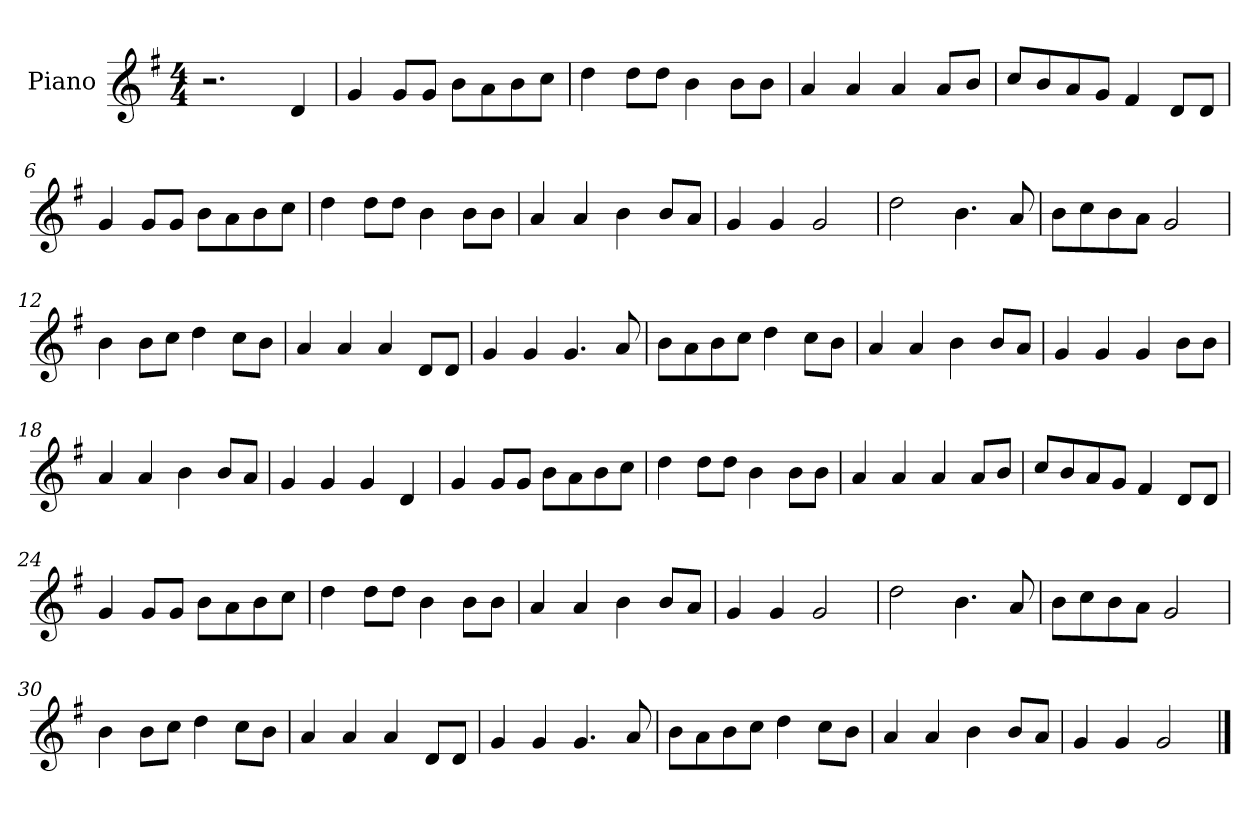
**kern
*part1
*staff1
*I"Piano
*I'Pno
*clefG2
*k[f#]
*M4/4
=1
2.r
4d/
=2
4g/
8g/L
8g/J
8b\L
8a\
8b\
8cc\J
=3
4dd\
8dd\L
8dd\J
4b\
8b\L
8b\J
=4
4a/
4a/
4a/
8a/L
8b/J
=5
8cc/L
8b/
8a/
8g/J
4f#/
8d/L
8d/J
=6
4g/
8g/L
8g/J
8b\L
8a\
8b\
8cc\J
=7
4dd\
8dd\L
8dd\J
4b\
8b\L
8b\J
=8
4a/
4a/
4b\
8b/L
8a/J
=9
4g/
4g/
2g/
=10
2dd\
4.b\
8a/
=11
8b\L
8cc\
8b\
8a\J
2g/
=12
4b\
8b\L
8cc\J
4dd\
8cc\L
8b\J
=13
4a/
4a/
4a/
8d/L
8d/J
=14
4g/
4g/
4.g/
8a/
=15
8b\L
8a\
8b\
8cc\J
4dd\
8cc\L
8b\J
=16
4a/
4a/
4b\
8b/L
8a/J
=17
4g/
4g/
4g/
8b\L
8b\J
=18
4a/
4a/
4b\
8b/L
8a/J
=19
4g/
4g/
4g/
4d/
=20
4g/
8g/L
8g/J
8b\L
8a\
8b\
8cc\J
=21
4dd\
8dd\L
8dd\J
4b\
8b\L
8b\J
=22
4a/
4a/
4a/
8a/L
8b/J
=23
8cc/L
8b/
8a/
8g/J
4f#/
8d/L
8d/J
=24
4g/
8g/L
8g/J
8b\L
8a\
8b\
8cc\J
=25
4dd\
8dd\L
8dd\J
4b\
8b\L
8b\J
=26
4a/
4a/
4b\
8b/L
8a/J
=27
4g/
4g/
2g/
=28
2dd\
4.b\
8a/
=29
8b\L
8cc\
8b\
8a\J
2g/
=30
4b\
8b\L
8cc\J
4dd\
8cc\L
8b\J
=31
4a/
4a/
4a/
8d/L
8d/J
=32
4g/
4g/
4.g/
8a/
=33
8b\L
8a\
8b\
8cc\J
4dd\
8cc\L
8b\J
=34
4a/
4a/
4b\
8b/L
8a/J
=35
4g/
4g/
2g/
==
*-
